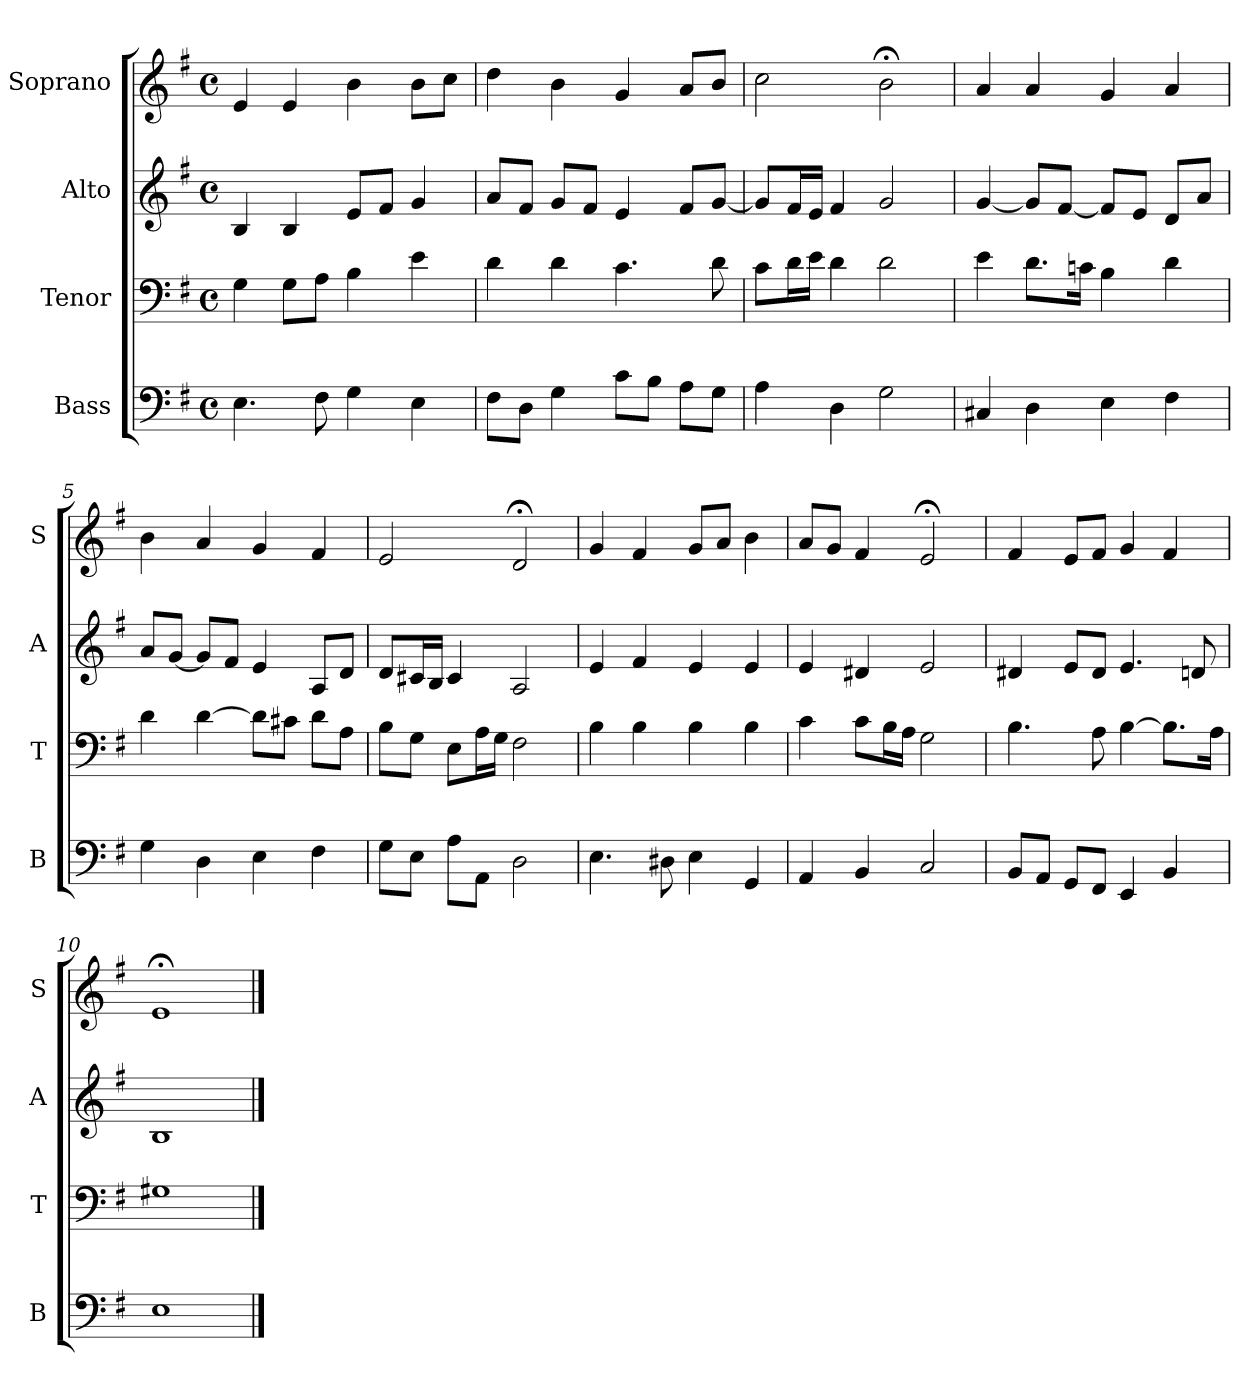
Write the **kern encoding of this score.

**kern	**kern	**kern	**kern
*part4	*part3	*part2	*part1
*staff4	*staff3	*staff2	*staff1
*I"Bass	*I"Tenor	*I"Alto	*I"Soprano
*I'B	*I'T	*I'A	*I'S
*clefF4	*clefF4	*clefG2	*clefG2
*k[f#]	*k[f#]	*k[f#]	*k[f#]
*e:	*e:	*e:	*e:
*M4/4	*M4/4	*M4/4	*M4/4
*met(c)	*met(c)	*met(c)	*met(c)
=1	=1	=1	=1
4.E\	4G\	4B/	4e/
.	8G\L	4B/	4e/
8F#\	8A\J	.	.
4G\	4B\	8e/L	4b\
.	.	8f#/J	.
4E\	4e\	4g/	8b\L
.	.	.	8cc\J
=2	=2	=2	=2
8F#\L	4d\	8a/L	4dd\
8D\J	.	8f#/J	.
4G\	4d\	8g/L	4b\
.	.	8f#/J	.
8c\L	4.c\	4e/	4g/
8B\J	.	.	.
8A\L	.	8f#/L	8a/L
8G\J	8d\	[8g/J	8b/J
=3	=3	=3	=3
4A\	8c\L	8g/L]	2cc\
.	16d\L	16f#/L	.
.	16e\JJ	16e/JJ	.
4D\	4d\	4f#/	.
2G\	2d\	2g/	2b;<\
=4	=4	=4	=4
4C#X/	4e\	[4g/	4a/
4D\	8.d\L	8g/L]	4a/
.	.	[8f#/J	.
.	16cn\Jk	.	.
4E\	4B\	8f#/L]	4g/
.	.	8e/J	.
4F#\	4d\	8d/L	4a/
.	.	8a/J	.
=5	=5	=5	=5
4G\	4d\	8a/L	4b\
.	.	[8g/J	.
4D\	[4d\	8g/L]	4a/
.	.	8f#/J	.
4E\	8d\L]	4e/	4g/
.	8c#X\J	.	.
4F#\	8d\L	8A/L	4f#/
.	8A\J	8d/J	.
!!LO:LB:g=z
=6	=6	=6	=6
8G\L	8B\L	8d/L	2e/
8E\J	8G\J	16c#X/L	.
.	.	16B/JJ	.
8A\L	8E\L	4c#/	.
8AA\J	16A\L	.	.
.	16G\JJ	.	.
2D\	2F#\	2A/	2d;</
=7	=7	=7	=7
4.E\	4B\	4e/	4g/
.	4B\	4f#/	4f#/
8D#X\	.	.	.
4E\	4B\	4e/	8g/L
.	.	.	8a/J
4GG/	4B\	4e/	4b\
=8	=8	=8	=8
4AA/	4c\	4e/	8a/L
.	.	.	8g/J
4BB/	8c\L	4d#X/	4f#/
.	16B\L	.	.
.	16A\JJ	.	.
2C/	2G\	2e/	2e;</
=9	=9	=9	=9
8BB/L	4.B\	4d#X/	4f#/
8AA/J	.	.	.
8GG/L	.	8e/L	8e/L
8FF#/J	8A\	8d#/J	8f#/J
4EE/	[4B\	4.e/	4g/
4BB/	8.B\L]	.	4f#/
.	.	8dn/	.
.	16A\Jk	.	.
=10	=10	=10	=10
1E	1G#X	1B	1e;<
==	==	==	==
*-	*-	*-	*-
